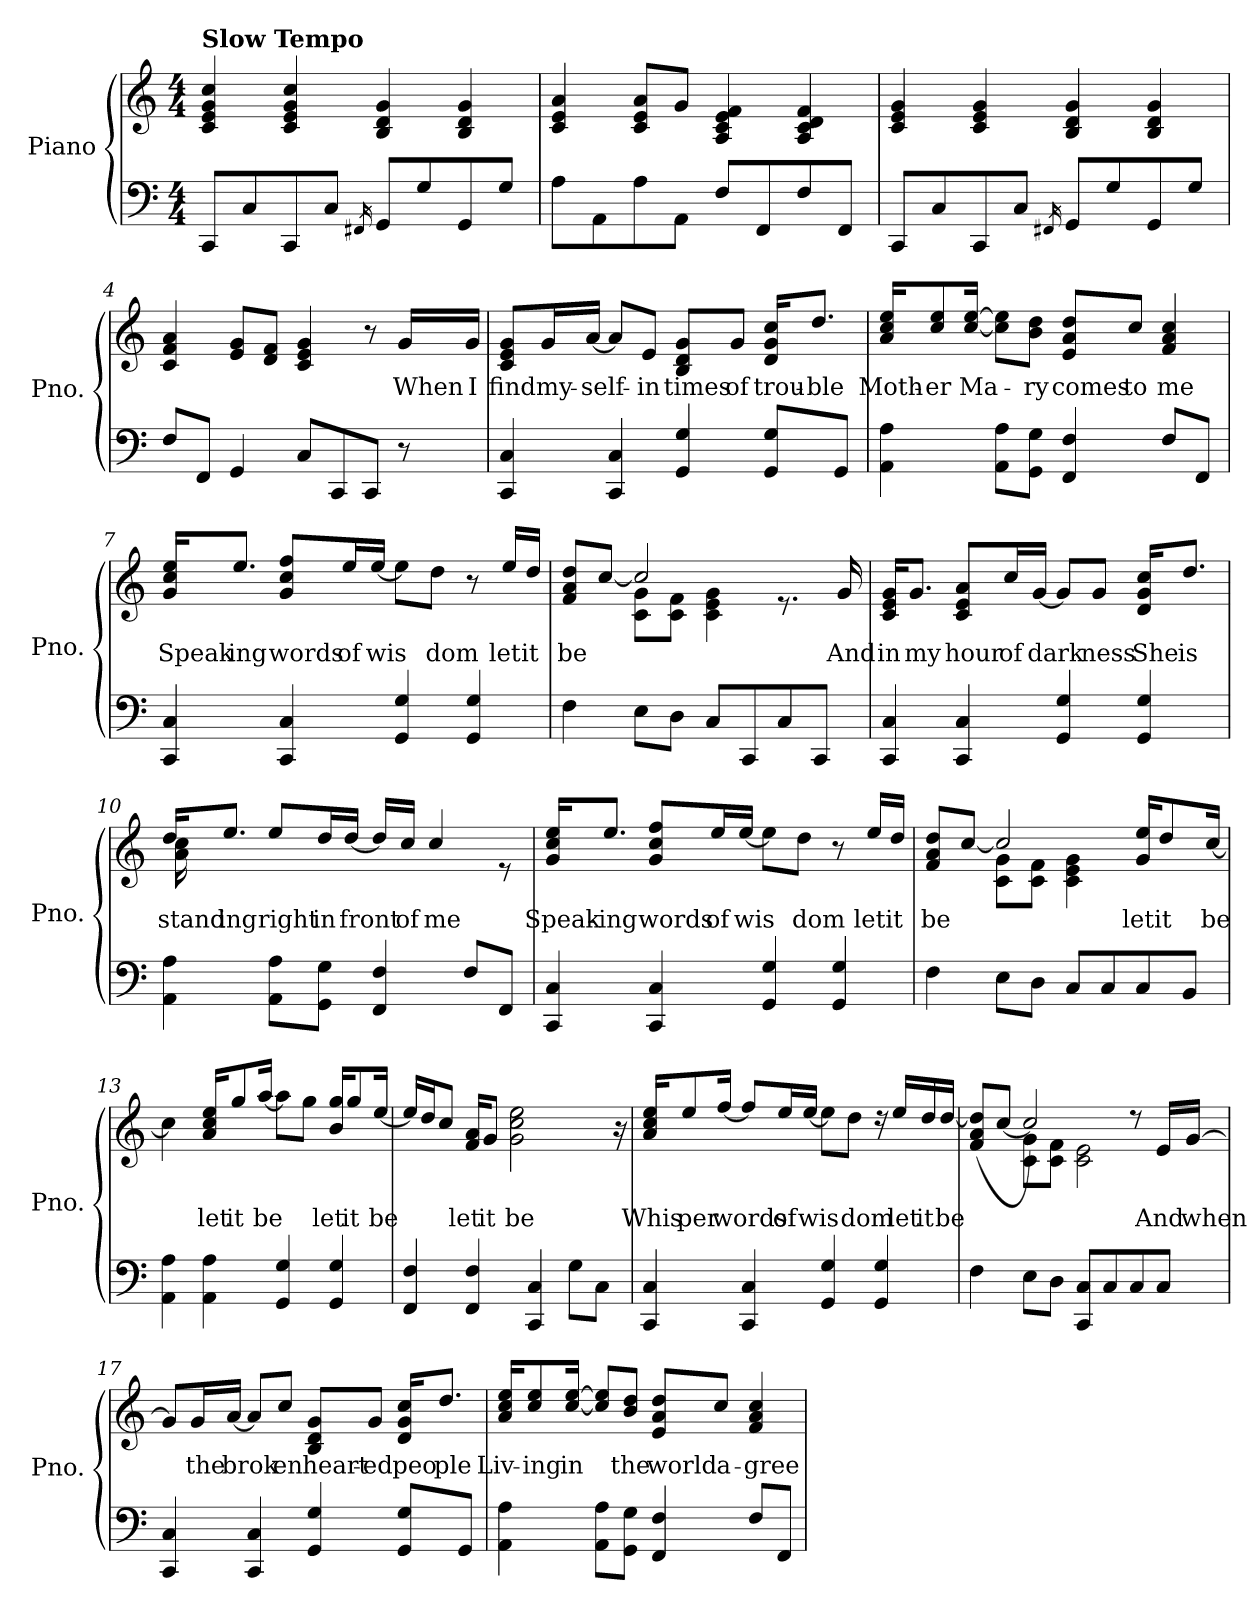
**kern	**kern	**text
*part1	*part1	*part1
*staff2	*staff1	*staff1
*I"Piano	*	*
*I'Pno.	*	*
*clefF4	*clefG2	*
*k[]	*k[]	*
*M4/4	*M4/4	*
=1	=1	=1
!	!LO:TX:a:B:t=Slow Tempo	!
8CC/L	4c/ 4e/ 4g/ 4cc/	.
8C/	.	.
8CC/	4c/ 4e/ 4g/ 4cc/	.
8C/J	.	.
16qFF#X/	.	.
8GG/L	4B/ 4d/ 4g/	.
8G/	.	.
8GG/	4B/ 4d/ 4g/	.
8G/J	.	.
=2	=2	=2
8A\L	4c/ 4e/ 4a/	.
8AA\	.	.
8A\	8c/ 8e/ 8a/L	.
8AA\J	8g/J	.
8F/L	4A/ 4c/ 4e/ 4f/	.
8FF/	.	.
8F/	4A/ 4c/ 4d/ 4f/	.
8FF/J	.	.
=3	=3	=3
8CC/L	4c/ 4e/ 4g/	.
8C/	.	.
8CC/	4c/ 4e/ 4g/	.
8C/J	.	.
16qFF#X/	.	.
8GG/L	4B/ 4d/ 4g/	.
8G/	.	.
8GG/	4B/ 4d/ 4g/	.
8G/J	.	.
=4	=4	=4
8F/L	4c/ 4f/ 4a/	.
8FF/J	.	.
4GG/	8e/ 8g/L	.
.	8d/ 8f/J	.
8C/L	4c/ 4e/ 4g/	.
8CC/	.	.
8CC/J	8r	.
8r	16g/LL	When
.	16g/JJ	I
!!LO:LB:g=z
=5	=5	=5
4CC/ 4C/	8c/ 8e/ 8g/L	find
.	16g/L	my-
.	[16a/JJ	-self-
4CC/ 4C/	8a/L]	.
.	8e/J	in
4GG/ 4G/	8B/ 8d/ 8g/L	times
.	8g/J	of
8GG/ 8G/L	16d/ 16g/ 16cc/KL	trou-
.	8.dd/J	-ble
8GG/J	.	.
=6	=6	=6
4AA\ 4A\	16a/ 16cc/ 16ee/KL	Moth-
.	8cc/ 8ee/	-er
.	[16cc/ [16ee/Jk	Ma-
8AA\ 8A\L	8cc\] 8ee\]L	.
8GG\ 8G\J	8b\ 8dd\J	ry
4FF/ 4F/	8e/ 8a/ 8dd/L	comes
.	8cc/J	to
8F/L	4f/ 4a/ 4cc/	me
8FF/J	.	.
!!LO:LB:g=z
=7	=7	=7
4CC/ 4C/	16g/ 16cc/ 16ee/KL	Speak
.	8.ee/J	ing
4CC/ 4C/	8g/ 8cc/ 8ff/L	words
.	16ee/L	of
.	[16ee/JJ	wis
4GG/ 4G/	8ee\L]	.
.	8dd\J	dom
4GG/ 4G/	8r	.
.	16ee/LL	let
.	16dd/JJ	it
=8	=8	=8
*	*^	*
4F\	8f/ 8a/ 8dd/L	4ryy	be
.	[8cc/J	.	.
8E\L	2cc/]	8c\ 8g\L	.
8D\J	.	8c\ 8f\J	.
8C/L	.	4c\ 4e\ 4g\	.
8CC/	.	.	.
8C/	8.re	4ryy	.
8CC/J	.	.	.
.	16g/	.	And
*	*v	*v	*
=9	=9	=9
4CC/ 4C/	16c/ 16e/ 16g/KL	in
.	8.g/J	my
4CC/ 4C/	8c/ 8e/ 8a/L	hour
.	16cc/L	of
.	[16g/JJ	dark
4GG/ 4G/	8g/L]	.
.	8g/J	ness
4GG/ 4G/	16d/ 16g/ 16cc/KL	She
.	8.dd/J	is
!!LO:LB:g=z
=10	=10	=10
*	*^	*
4AA\ 4A\	16dd/KL	16a\ 16cc\	stand
.	8.ee/J	2...ryy	ing
8AA\ 8A\L	8ee/L	.	right
8GG\ 8G\J	16dd/L	.	in
.	[16dd/JJ	.	front
4FF/ 4F/	16dd/LL]	.	.
.	16cc/JJ	.	of
.	4cc/	.	me
8F/L	.	.	.
8FF/J	8re	.	.
*	*v	*v	*
=11	=11	=11
4CC/ 4C/	16g/ 16cc/ 16ee/KL	Speak-
.	8.ee/J	-ing
4CC/ 4C/	8g/ 8cc/ 8ff/L	words
.	16ee/L	of
.	[16ee/JJ	wis
4GG/ 4G/	8ee\L]	.
.	8dd\J	dom
4GG/ 4G/	8r	.
.	16ee/LL	let
.	16dd/JJ	it
=12	=12	=12
*	*^	*
4F\	8f/ 8a/ 8dd/L	4ryy	be
.	[8cc/J	.	.
8E\L	2cc/]	8c\ 8g\L	.
8D\J	.	8c\ 8f\J	.
8C/L	.	4c\ 4e\ 4g\	.
8C/	.	.	.
8C/	16g/ 16ee/KL	4ryy	let
.	8dd/	.	it
8BB/J	.	.	.
.	[16cc/Jk	.	be
*	*v	*v	*
!!LO:PB:g=z
=13	=13	=13
4AA\ 4A\	4cc\]	.
4AA\ 4A\	16a/ 16cc/ 16ee/KL	let
.	8gg/	it
.	[16aa/Jk	be
4GG/ 4G/	8aa\L]	.
.	8gg\J	.
4GG/ 4G/	16b/ 16gg/KL	let
.	8gg/	it
.	[16ee/Jk	be
=14	=14	=14
4FF/ 4F/	16ee/LL]	.
.	16dd/J	.
.	8cc/J	.
4FF/ 4F/	16f/ 16a/KL	let
.	8g/J	it
.	2g\ 2cc\ 2ee\	be
4CC/ 4C/	.	.
8G\L	.	.
8C\J	.	.
.	16r	.
=15	=15	=15
4CC/ 4C/	16a/ 16cc/ 16ee/KL	Whis
.	8ee/	per
.	[16ff/Jk	words
4CC/ 4C/	8ff/L]	.
.	16ee/L	of
.	[16ee/JJ	wis
4GG/ 4G/	8ee\L]	.
.	8dd\J	dom
4GG/ 4G/	16rdd	.
.	16ee/LL	let
.	16dd/	it
.	[16dd/JJ	be
!!LO:LB:g=z
=16	=16	=16
*	*^	*
4F\	(8f/ 8a/ 8dd/]L	4ryy	.
.	[8cc/J	.	.
8E\L	2cc/])	8c\ 8g\L	.
8D\J	.	8c\ 8f\J	.
8CC/ 8C/L	.	2c\ 2e\	.
8C/	.	.	.
8C/	8r	.	.
8C/J	16e/LL	.	And
.	[16g/JJ	.	when
*	*v	*v	*
=17	=17	=17
4CC/ 4C/	8g/L]	.
.	16g/L	the
.	[16a/JJ	brok
4CC/ 4C/	8a/L]	.
.	8cc/J	en
4GG/ 4G/	8B/ 8d/ 8g/L	heart-
.	8g/J	-ed
8GG/ 8G/L	16d/ 16g/ 16cc/KL	peo
.	8.dd/J	ple
8GG/J	.	.
=18	=18	=18
4AA\ 4A\	16a/ 16cc/ 16ee/KL	Liv-
.	8cc/ 8ee/	-ing
.	[16cc/ [16ee/Jk	in
8AA\ 8A\L	8cc/] 8ee/]L	.
8GG\ 8G\J	8b/ 8dd/J	the
4FF/ 4F/	8e/ 8a/ 8dd/L	world
.	8cc/J	a-
8F/L	4f/ 4a/ 4cc/	-gree
8FF/J	.	.
=	=	=
*-	*-	*-
